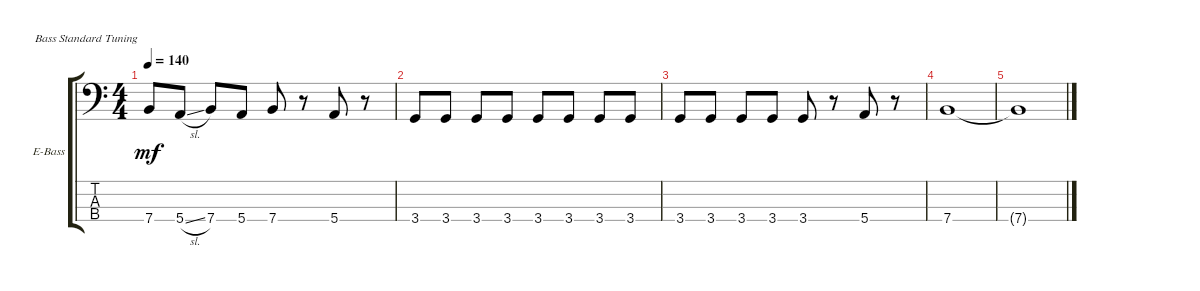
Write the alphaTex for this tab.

\bracketExtendMode groupsimilarinstruments
\firstSystemTrackNameOrientation horizontal
\otherSystemsTrackNameOrientation horizontal
\track ("Electric Bass" "E-Bass") {instrument electricbassfinger}
\staff {score tabs}
\tuning (G2 D2 A1 E1)
\ts (4 4)
\tempo 140
\clef f4
\ks c
7.4.8{dy mf} 5.4{sl}.8 7.4.8 5.4.8 7.4.8 r.8 5.4.8 r.8 |
3.4.8 3.4.8 3.4.8 3.4.8 3.4.8 3.4.8 3.4.8 3.4.8 |
3.4.8 3.4.8 3.4.8 3.4.8 3.4.8 r.8 5.4.8 r.8 |
7.4.1 |
7.4{t}.1
